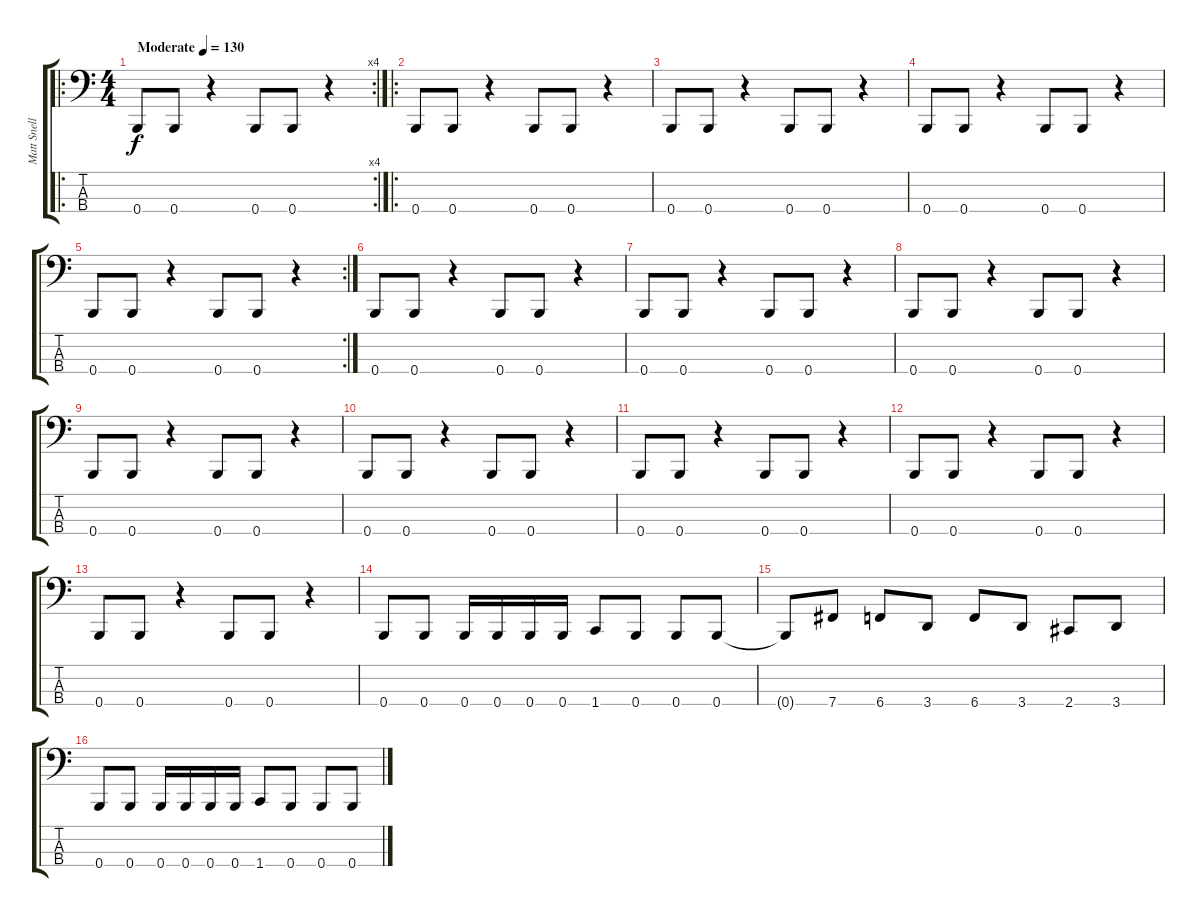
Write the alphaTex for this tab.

\track ("Matt Snell" "Matt Snell") {instrument electricbassfinger}
\staff {score tabs}
\tuning (E2 B1 Gb1 B0) {hide}
\ro
\rc 4
\ts (4 4)
\tempo (130 "Moderate")
\clef f4
\ks c
0.4.8{dy f instrument electricbassfinger} 0.4.8 r.4 0.4.8 0.4.8 r.4 |
\ro
0.4.8 0.4.8 r.4 0.4.8 0.4.8 r.4 |
0.4.8 0.4.8 r.4 0.4.8 0.4.8 r.4 |
0.4.8 0.4.8 r.4 0.4.8 0.4.8 r.4 |
\rc 2
0.4.8 0.4.8 r.4 0.4.8 0.4.8 r.4 |
0.4.8 0.4.8 r.4 0.4.8 0.4.8 r.4 |
0.4.8 0.4.8 r.4 0.4.8 0.4.8 r.4 |
0.4.8 0.4.8 r.4 0.4.8 0.4.8 r.4 |
0.4.8 0.4.8 r.4 0.4.8 0.4.8 r.4 |
0.4.8 0.4.8 r.4 0.4.8 0.4.8 r.4 |
0.4.8 0.4.8 r.4 0.4.8 0.4.8 r.4 |
0.4.8 0.4.8 r.4 0.4.8 0.4.8 r.4 |
0.4.8 0.4.8 r.4 0.4.8 0.4.8 r.4 |
0.4.8 0.4.8 0.4.16 0.4.16 0.4.16 0.4.16 1.4.8 0.4.8 0.4.8 0.4.8 |
0.4{t}.8 7.4.8 6.4.8 3.4.8 6.4.8 3.4.8 2.4.8 3.4.8 |
0.4.8 0.4.8 0.4.16 0.4.16 0.4.16 0.4.16 1.4.8 0.4.8 0.4.8 0.4.8
